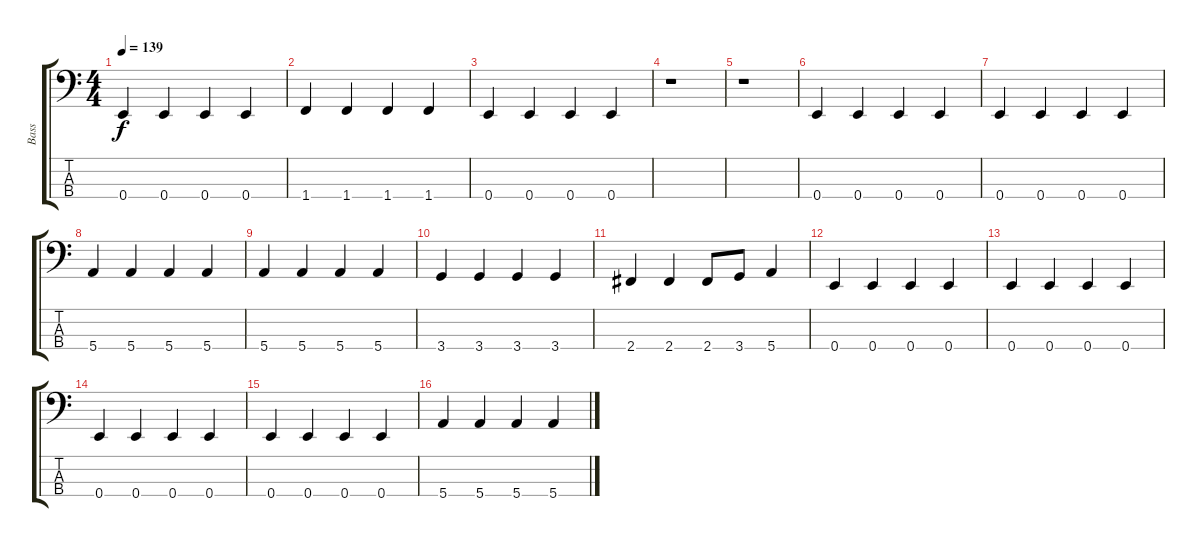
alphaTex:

\track ("Bass" "Bass") {instrument electricbassfinger}
\staff {score tabs}
\tuning (G2 D2 A1 E1) {hide}
\ts (4 4)
\tempo 139
\clef f4
\ks c
0.4.4{dy f} 0.4.4 0.4.4 0.4.4 |
1.4.4 1.4.4 1.4.4 1.4.4 |
0.4.4 0.4.4 0.4.4 0.4.4 |
r.1 |
r.1 |
0.4.4 0.4.4 0.4.4 0.4.4 |
0.4.4 0.4.4 0.4.4 0.4.4 |
5.4.4 5.4.4 5.4.4 5.4.4 |
5.4.4 5.4.4 5.4.4 5.4.4 |
3.4.4 3.4.4 3.4.4 3.4.4 |
2.4.4 2.4.4 2.4.8 3.4.8 5.4.4 |
0.4.4 0.4.4 0.4.4 0.4.4 |
0.4.4 0.4.4 0.4.4 0.4.4 |
0.4.4 0.4.4 0.4.4 0.4.4 |
0.4.4 0.4.4 0.4.4 0.4.4 |
5.4.4 5.4.4 5.4.4 5.4.4
